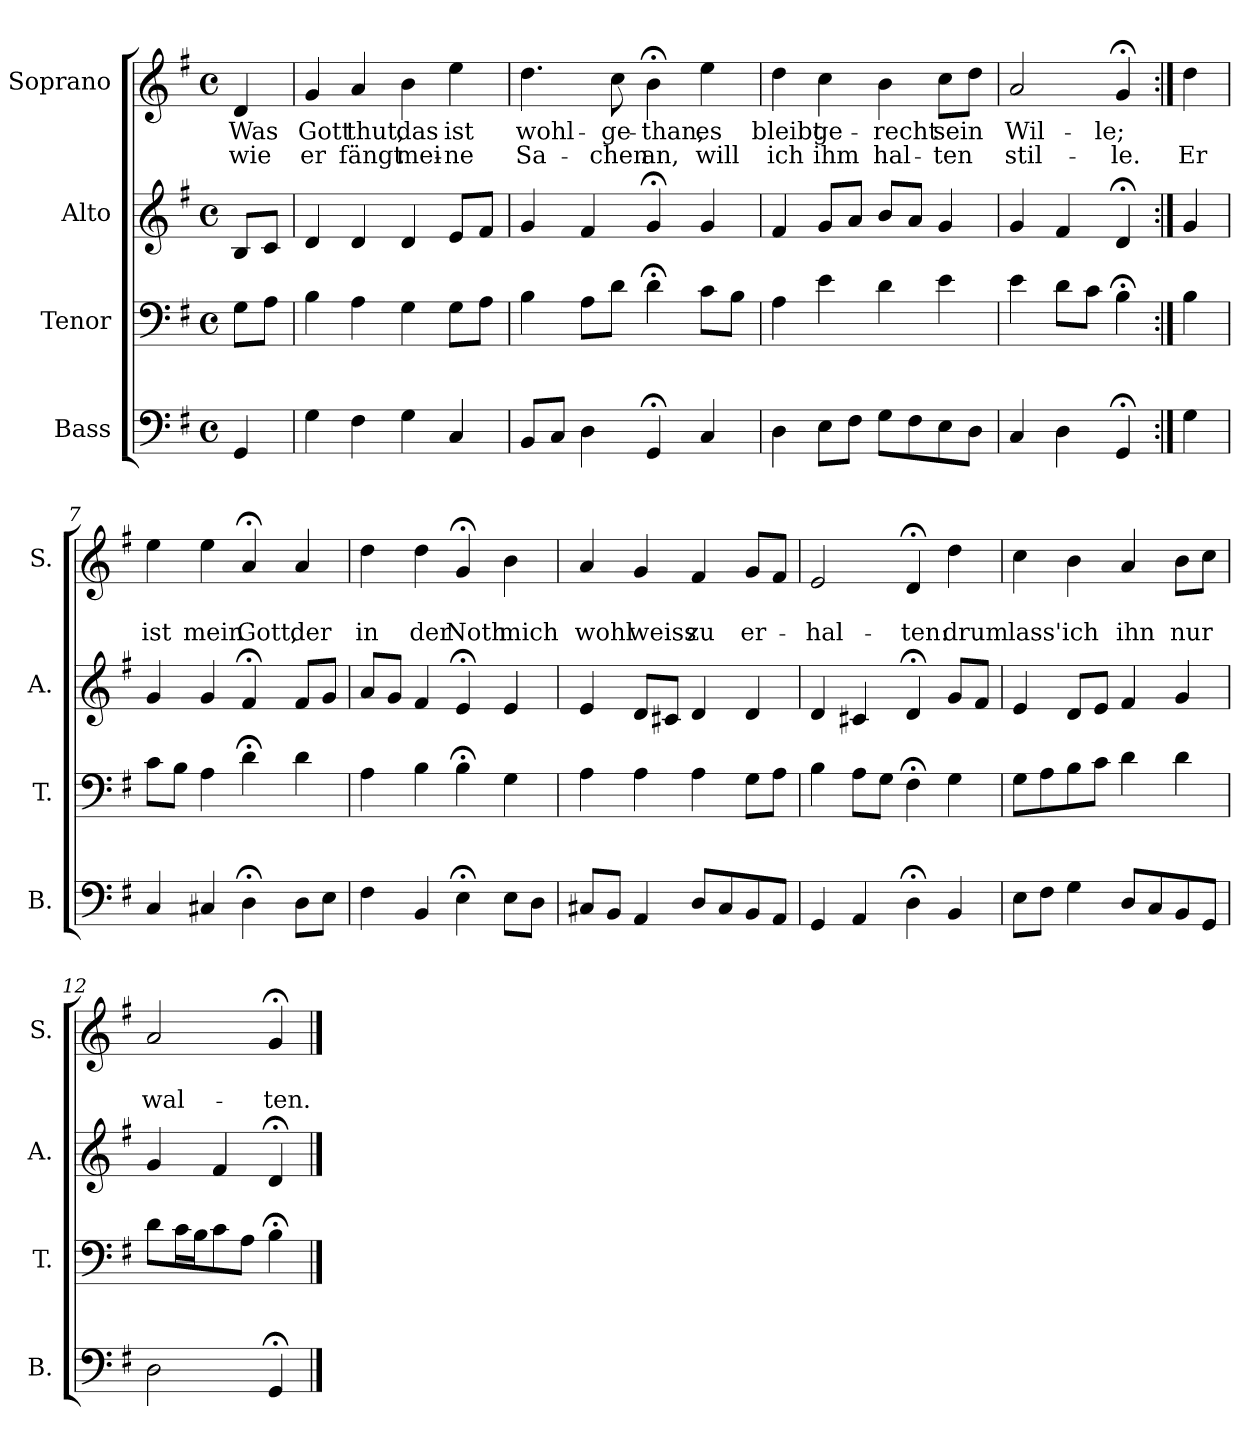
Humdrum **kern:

**kern	**kern	**kern	**kern	**text	**text
*part4	*part3	*part2	*part1	*part1	*part1
*staff4	*staff3	*staff2	*staff1	*staff1	*staff1
*I"Bass	*I"Tenor	*I"Alto	*I"Soprano	*	*
*I'B.	*I'T.	*I'A.	*I'S.	*	*
*clefF4	*clefF4	*clefG2	*clefG2	*	*
*k[f#]	*k[f#]	*k[f#]	*k[f#]	*	*
*G:	*G:	*G:	*G:	*	*
*M4/4	*M4/4	*M4/4	*M4/4	*	*
*met(c)	*met(c)	*met(c)	*met(c)	*	*
=1	=1	=1	=1	=1	=1
!	!	!	!	!LO:LY:b	!LO:LY:b
4GG/	8G\L	8B/L	4d/	Was	wie
.	8A\J	8c/J	.	.	.
=2	=2	=2	=2	=2	=2
!	!	!	!	!LO:LY:b	!LO:LY:b
4G\	4B\	4d/	4g/	Gott	er
!	!	!	!	!LO:LY:b	!LO:LY:b
4F#\	4A\	4d/	4a/	thut,	fängt
!	!	!	!	!LO:LY:b	!LO:LY:b
4G\	4G\	4d/	4b\	das	mei-
!	!	!	!	!LO:LY:b	!LO:LY:b
4C/	8G\L	8e/L	4ee\	ist	-ne
.	8A\J	8f#/J	.	.	.
=3	=3	=3	=3	=3	=3
!	!	!	!	!LO:LY:b	!LO:LY:b
8BB/L	4B\	4g/	4.dd\	wohl-	Sa-
8C/J	.	.	.	.	.
4D\	8A\L	4f#/	.	.	.
!	!	!	!	!LO:LY:b	!LO:LY:b
.	8d\J	.	8cc\	-ge-	-chen
!	!	!	!	!LO:LY:b	!LO:LY:b
4GG;</	4d;<\	4g;</	4b;<\	-than,	an,
!	!	!	!	!LO:LY:b	!LO:LY:b
4C/	8c\L	4g/	4ee\	es	will
.	8B\J	.	.	.	.
=4	=4	=4	=4	=4	=4
!	!	!	!	!LO:LY:b	!LO:LY:b
4D\	4A\	4f#/	4dd\	bleibt	ich
!	!	!	!	!LO:LY:b	!LO:LY:b
8E\L	4e\	8g/L	4cc\	ge-	ihm
8F#\J	.	8a/J	.	.	.
!	!	!	!	!LO:LY:b	!LO:LY:b
8G\L	4d\	8b/L	4b\	-recht	hal-
8F#\	.	8a/J	.	.	.
!	!	!	!	!LO:LY:b	!LO:LY:b
8E\	4e\	4g/	8cc\L	sein	-ten
8D\J	.	.	8dd\J	.	.
=5	=5	=5	=5	=5	=5
!	!	!	!	!LO:LY:b	!LO:LY:b
4C/	4e\	4g/	2a/	Wil-	stil-
4D\	8d\L	4f#/	.	.	.
.	8c\J	.	.	.	.
!	!	!	!	!LO:LY:b	!LO:LY:b
4GG;</	4B;<\	4d;</	4g;</	-le;	-le.
=6:|!	=6:|!	=6:|!	=6:|!	=6:|!	=6:|!
!	!	!	!	!	!LO:LY:b
4G\	4B\	4g/	4dd\	.	Er
!!LO:LB:g=z
=7	=7	=7	=7	=7	=7
!	!	!	!	!	!LO:LY:b
4C/	8c\L	4g/	4ee\	.	ist
.	8B\J	.	.	.	.
!	!	!	!	!	!LO:LY:b
4C#X/	4A\	4g/	4ee\	.	mein
!	!	!	!	!	!LO:LY:b
4D;<\	4d;<\	4f#;</	4a;</	.	Gott,
!	!	!	!	!	!LO:LY:b
8D\L	4d\	8f#/L	4a/	.	der
8E\J	.	8g/J	.	.	.
!!LO:LB:g=z
=8	=8	=8	=8	=8	=8
!	!	!	!	!	!LO:LY:b
4F#\	4A\	8a/L	4dd\	.	in
.	.	8g/J	.	.	.
!	!	!	!	!	!LO:LY:b
4BB/	4B\	4f#/	4dd\	.	der
!	!	!	!	!	!LO:LY:b
4E;<\	4B;<\	4e;</	4g;</	.	Noth
!	!	!	!	!	!LO:LY:b
8E\L	4G\	4e/	4b\	.	mich
8D\J	.	.	.	.	.
=9	=9	=9	=9	=9	=9
!	!	!	!	!	!LO:LY:b
8C#X/L	4A\	4e/	4a/	.	wohl
8BB/J	.	.	.	.	.
!	!	!	!	!	!LO:LY:b
4AA/	4A\	8d/L	4g/	.	weiss
.	.	8c#X/J	.	.	.
!	!	!	!	!	!LO:LY:b
8D/L	4A\	4d/	4f#/	.	zu
8C#/	.	.	.	.	.
!	!	!	!	!	!LO:LY:b
8BB/	8G\L	4d/	8g/L	.	er-
8AA/J	8A\J	.	8f#/J	.	.
=10	=10	=10	=10	=10	=10
!	!	!	!	!	!LO:LY:b
4GG/	4B\	4d/	2e/	.	-hal-
4AA/	8A\L	4c#X/	.	.	.
.	8G\J	.	.	.	.
!	!	!	!	!	!LO:LY:b
4D;<\	4F#;<\	4d;</	4d;</	.	-ten:
!	!	!	!	!	!LO:LY:b
4BB/	4G\	8g/L	4dd\	.	drum
.	.	8f#/J	.	.	.
=11	=11	=11	=11	=11	=11
!	!	!	!	!	!LO:LY:b
8E\L	8G\L	4e/	4cc\	.	lass'
8F#\J	8A\	.	.	.	.
!	!	!	!	!	!LO:LY:b
4G\	8B\	8d/L	4b\	.	ich
.	8c\J	8e/J	.	.	.
!	!	!	!	!	!LO:LY:b
8D/L	4d\	4f#/	4a/	.	ihn
8C/	.	.	.	.	.
!	!	!	!	!	!LO:LY:b
8BB/	4d\	4g/	8b\L	.	nur
8GG/J	.	.	8cc\J	.	.
=12	=12	=12	=12	=12	=12
!	!	!	!	!	!LO:LY:b
2D\	8d\L	4g/	2a/	.	wal-
.	16c\L	.	.	.	.
.	16B\J	.	.	.	.
.	8c\	4f#/	.	.	.
.	8A\J	.	.	.	.
!	!	!	!	!	!LO:LY:b
4GG;</	4B;<\	4d;</	4g;</	.	-ten.
==	==	==	==	==	==
*-	*-	*-	*-	*-	*-
